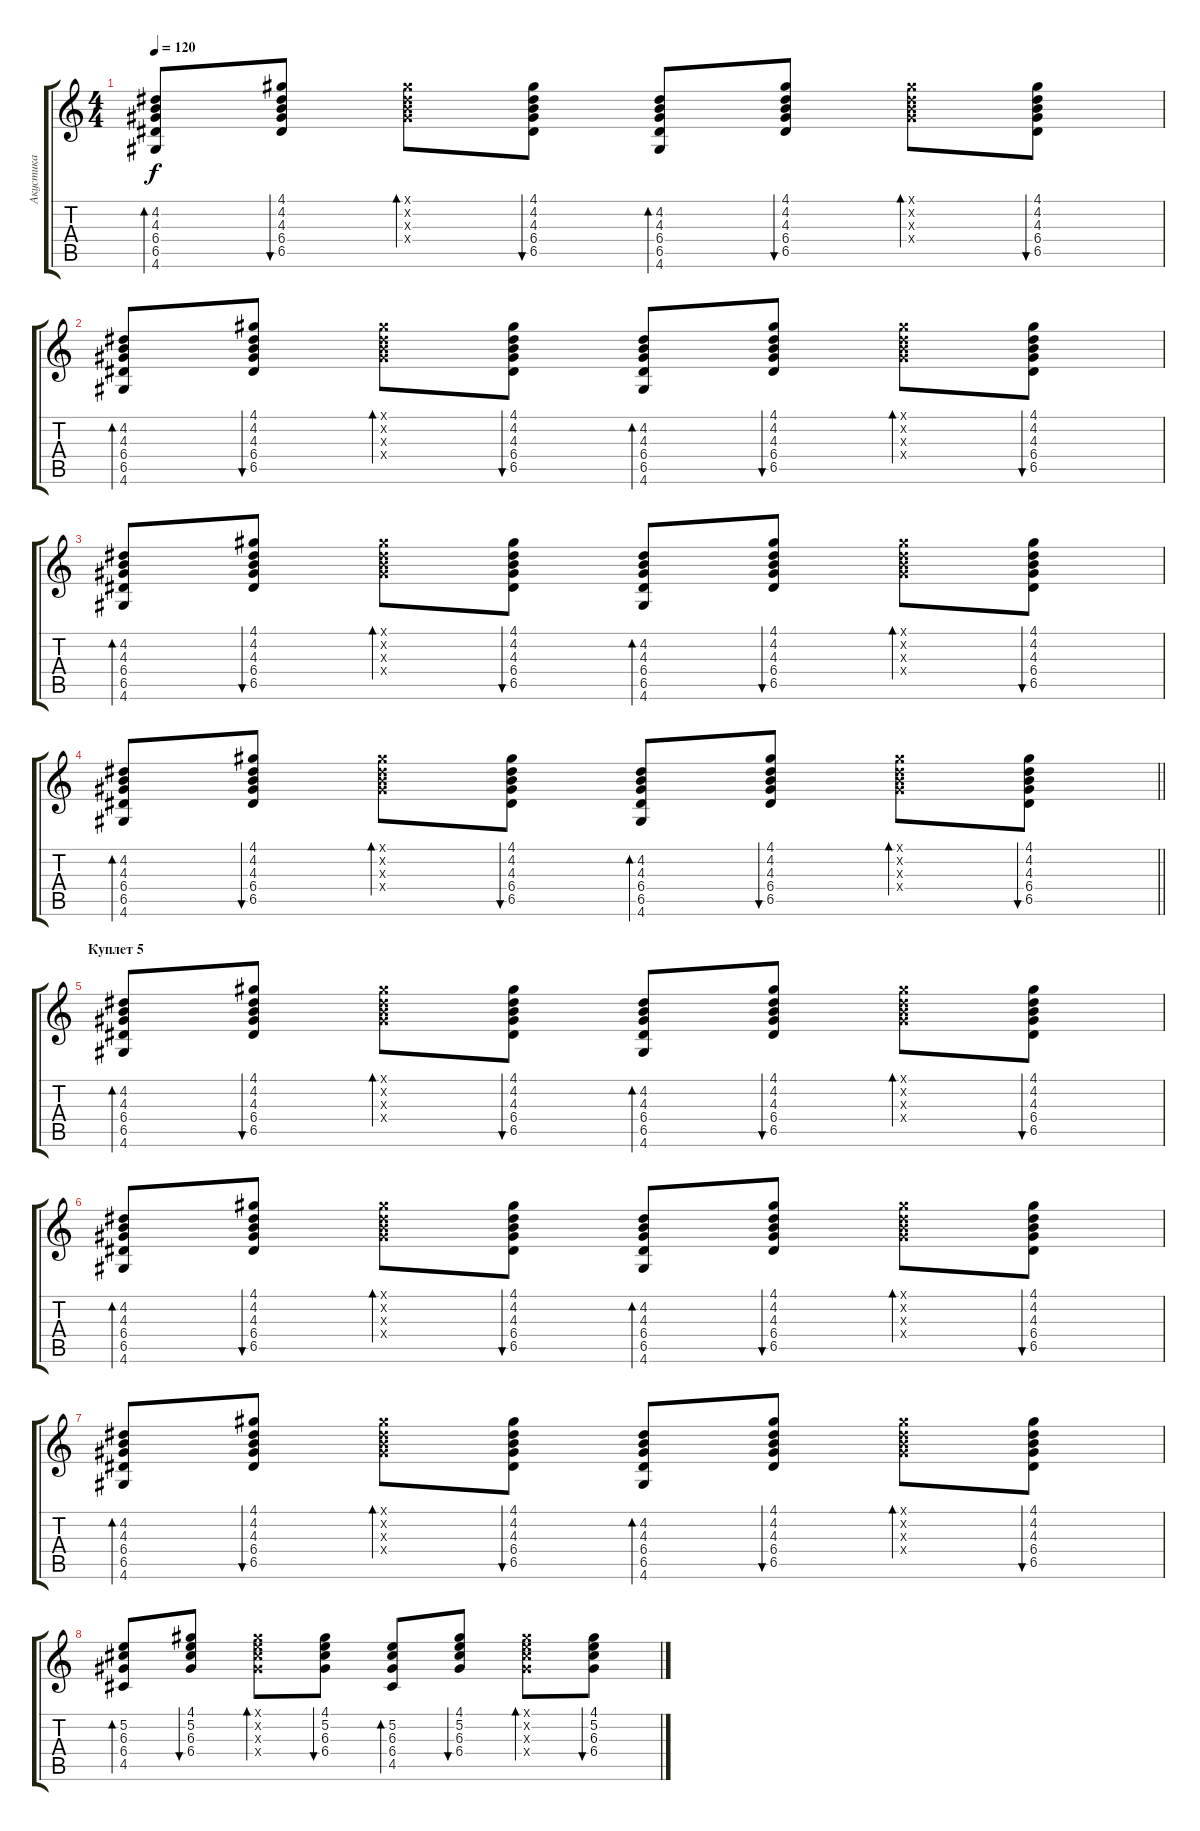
\track ("Акустика" "Акустика") {instrument acousticguitarsteel}
\staff {score tabs}
\tuning (E4 B3 G3 D3 A2 E2) {hide}
\ts (4 4)
\tempo 120
\clef g2
\ks c
(4.2 4.3 6.4 6.5 4.6).8{bd 120 dy f} (4.1 4.2 4.3 6.4 6.5).8{bu 120} (4.1{x} 4.2{x} 4.3{x} 6.4{x}).8{bd 120} (4.1 4.2 4.3 6.4 6.5).8{bu 120} (4.2 4.3 6.4 6.5 4.6).8{bd 120} (4.1 4.2 4.3 6.4 6.5).8{bu 120} (4.1{x} 4.2{x} 4.3{x} 6.4{x}).8{bd 120} (4.1 4.2 4.3 6.4 6.5).8{bu 120} |
(4.2 4.3 6.4 6.5 4.6).8{bd 120} (4.1 4.2 4.3 6.4 6.5).8{bu 120} (4.1{x} 4.2{x} 4.3{x} 6.4{x}).8{bd 120} (4.1 4.2 4.3 6.4 6.5).8{bu 120} (4.2 4.3 6.4 6.5 4.6).8{bd 120} (4.1 4.2 4.3 6.4 6.5).8{bu 120} (4.1{x} 4.2{x} 4.3{x} 6.4{x}).8{bd 120} (4.1 4.2 4.3 6.4 6.5).8{bu 120} |
(4.2 4.3 6.4 6.5 4.6).8{bd 120} (4.1 4.2 4.3 6.4 6.5).8{bu 120} (4.1{x} 4.2{x} 4.3{x} 6.4{x}).8{bd 120} (4.1 4.2 4.3 6.4 6.5).8{bu 120} (4.2 4.3 6.4 6.5 4.6).8{bd 120} (4.1 4.2 4.3 6.4 6.5).8{bu 120} (4.1{x} 4.2{x} 4.3{x} 6.4{x}).8{bd 120} (4.1 4.2 4.3 6.4 6.5).8{bu 120} |
\barLineRight lightlight
(4.2 4.3 6.4 6.5 4.6).8{bd 120} (4.1 4.2 4.3 6.4 6.5).8{bu 120} (4.1{x} 4.2{x} 4.3{x} 6.4{x}).8{bd 120} (4.1 4.2 4.3 6.4 6.5).8{bu 120} (4.2 4.3 6.4 6.5 4.6).8{bd 120} (4.1 4.2 4.3 6.4 6.5).8{bu 120} (4.1{x} 4.2{x} 4.3{x} 6.4{x}).8{bd 120} (4.1 4.2 4.3 6.4 6.5).8{bu 120} |
\section ("" "Куплет 5")
(4.2 4.3 6.4 6.5 4.6).8{bd 120} (4.1 4.2 4.3 6.4 6.5).8{bu 120} (4.1{x} 4.2{x} 4.3{x} 6.4{x}).8{bd 120} (4.1 4.2 4.3 6.4 6.5).8{bu 120} (4.2 4.3 6.4 6.5 4.6).8{bd 120} (4.1 4.2 4.3 6.4 6.5).8{bu 120} (4.1{x} 4.2{x} 4.3{x} 6.4{x}).8{bd 120} (4.1 4.2 4.3 6.4 6.5).8{bu 120} |
(4.2 4.3 6.4 6.5 4.6).8{bd 120} (4.1 4.2 4.3 6.4 6.5).8{bu 120} (4.1{x} 4.2{x} 4.3{x} 6.4{x}).8{bd 120} (4.1 4.2 4.3 6.4 6.5).8{bu 120} (4.2 4.3 6.4 6.5 4.6).8{bd 120} (4.1 4.2 4.3 6.4 6.5).8{bu 120} (4.1{x} 4.2{x} 4.3{x} 6.4{x}).8{bd 120} (4.1 4.2 4.3 6.4 6.5).8{bu 120} |
(4.2 4.3 6.4 6.5 4.6).8{bd 120} (4.1 4.2 4.3 6.4 6.5).8{bu 120} (4.1{x} 4.2{x} 4.3{x} 6.4{x}).8{bd 120} (4.1 4.2 4.3 6.4 6.5).8{bu 120} (4.2 4.3 6.4 6.5 4.6).8{bd 120} (4.1 4.2 4.3 6.4 6.5).8{bu 120} (4.1{x} 4.2{x} 4.3{x} 6.4{x}).8{bd 120} (4.1 4.2 4.3 6.4 6.5).8{bu 120} |
(5.2 6.3 6.4 4.5).8{bd 120} (4.1 5.2 6.3 6.4).8{bu 120} (4.1{x} 5.2{x} 6.3{x} 6.4{x}).8{bd 120} (4.1 5.2 6.3 6.4).8{bu 120} (5.2 6.3 6.4 4.5).8{bd 120} (4.1 5.2 6.3 6.4).8{bu 120} (4.1{x} 5.2{x} 6.3{x} 6.4{x}).8{bd 120} (4.1 5.2 6.3 6.4).8{bu 120}
